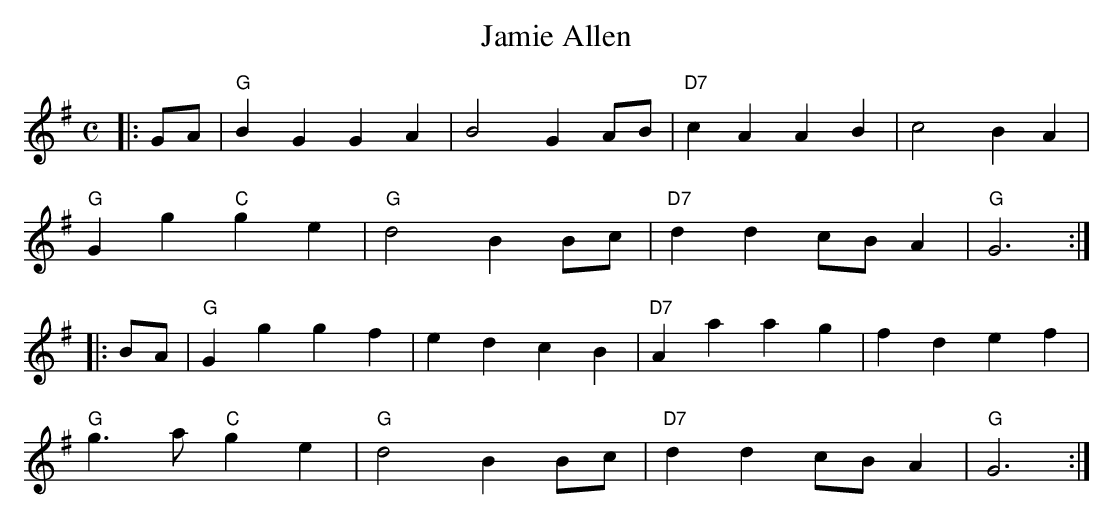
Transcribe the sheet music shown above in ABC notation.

X:1
T: Jamie Allen
M: C
L: 1/4
K: Gmaj
|: G/A/ | "G" B G G A | B2 G A/B/ | "D7" c A A B | c2 B A |
"G" G g "C" g e | "G" d2 B B/c/ | "D7" d d c/B/ A | "G" G3 :|
|: B/A/ | "G" G g g f | e d c B | "D7" A a a g | f d e f |
"G" g>a "C" g e | "G" d2 B B/c/ | "D7" d d c/B/ A | "G" G3 :|
